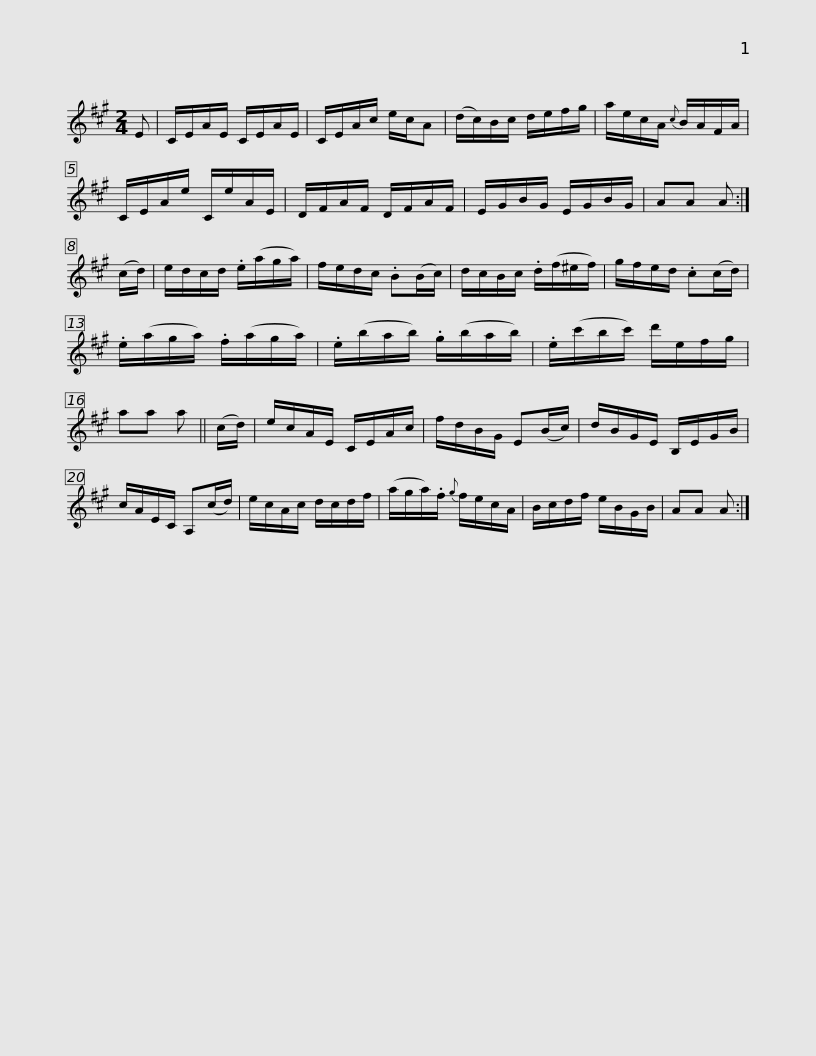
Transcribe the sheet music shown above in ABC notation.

X:1
L:1/8
M:2/4
I:linebreak $
K:A
V:1 treble
V:1
 E | C/E/A/E/ C/E/A/E/ | C/E/A/c/ e/c/A | (d/c/)B/c/ d/e/f/g/ | a/e/c/A/{c} B/A/F/A/ | %5
 C/E/A/e/ C/e/A/E/ |$ D/F/A/F/ D/F/A/F/ | E/G/B/G/ E/G/B/G/ | AA A :| (c/d/) | %10
 e/d/c/d/ .e/(a/g/a/) | f/e/d/c/ .B(B/c/) | d/c/B/c/ .d/(f/^e/f/) |$ g/f/e/d/ .c(c/d/) | .e/(a/g/a/) .f/(a/g/a/) | %15
 .e/(b/a/b/) .g/(b/a/b/) | .e/(c'/b/c'/) d'/e/f/g/ | aa a || (c/d/) |$ e/c/A/E/ C/E/A/c/ | %20
 f/d/B/G/ E(B/c/) | d/B/G/E/ B,/E/G/B/ | c/A/E/C/ A,(c/d/) | e/c/A/c/ d/c/d/f/ | (a/g/a/).f/{g} f/e/c/A/ |$ %25
 B/c/d/f/ e/B/G/B/ | AA A :| %27
